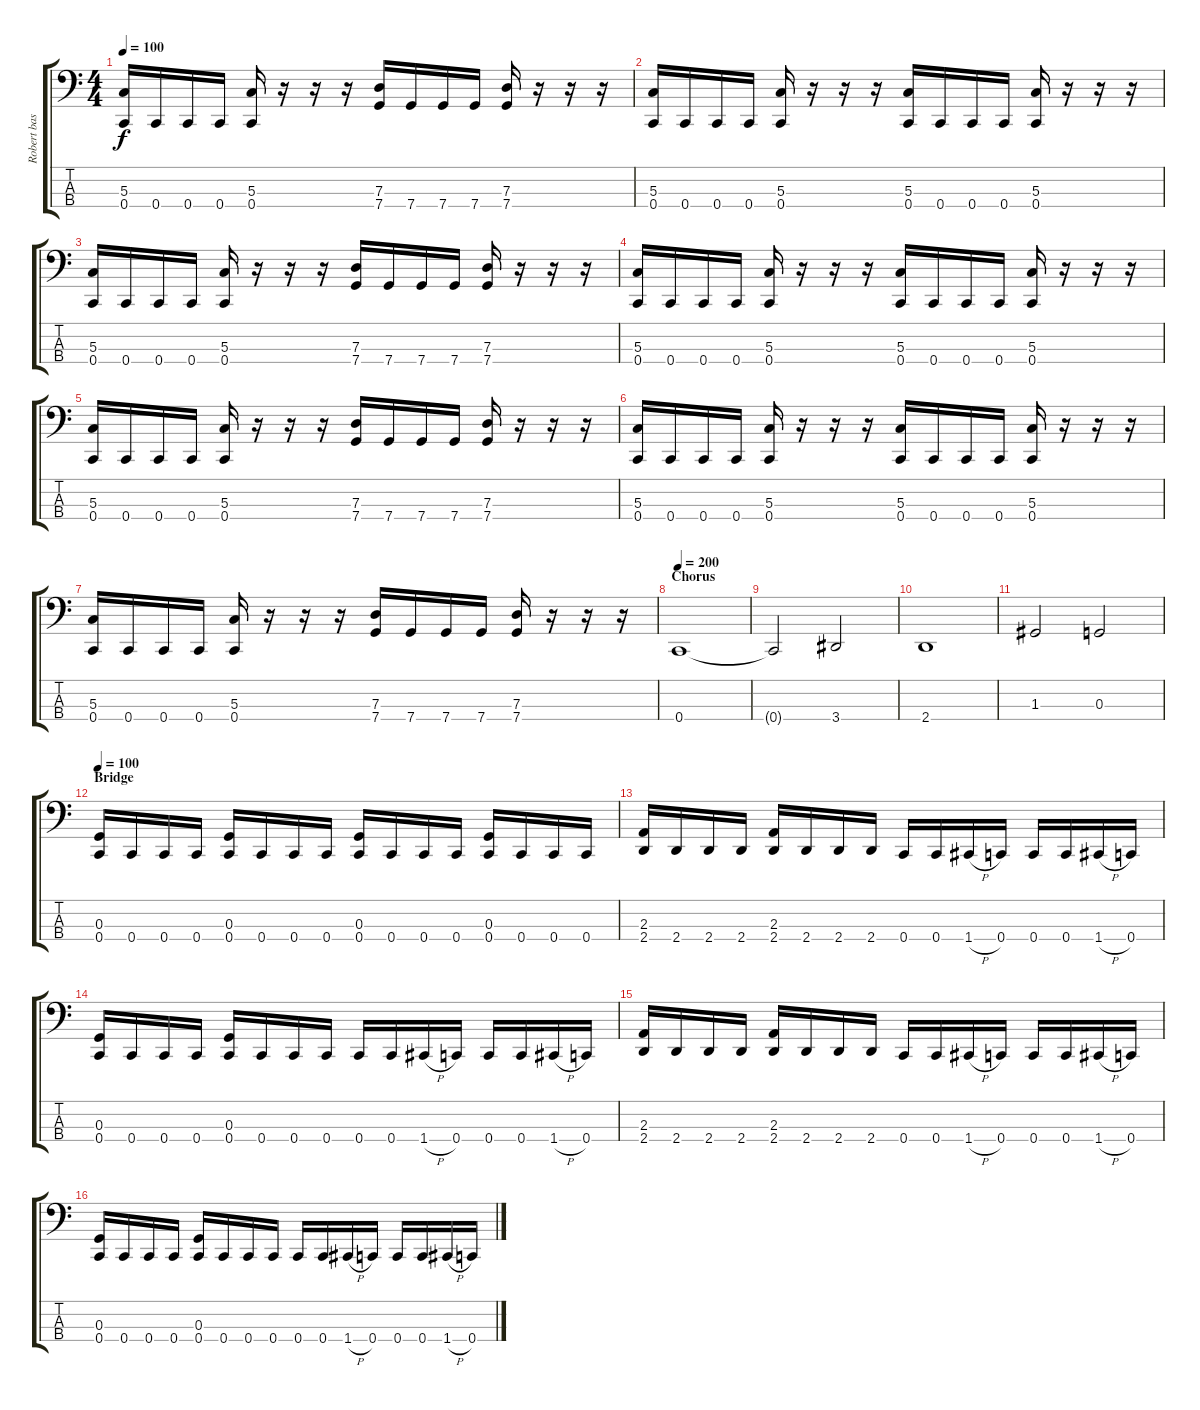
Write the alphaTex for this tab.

\track ("Robert bass" "Robert bas") {instrument electricbassfinger}
\staff {score tabs}
\tuning (F2 C2 G1 C1) {hide}
\ts (4 4)
\tempo 100
\clef f4
\ks c
(5.3 0.4).16{dy f} 0.4.16 0.4.16 0.4.16 (5.3 0.4).16 r.16 r.16 r.16 (7.3 7.4).16 7.4.16 7.4.16 7.4.16 (7.3 7.4).16 r.16 r.16 r.16 |
(5.3 0.4).16 0.4.16 0.4.16 0.4.16 (5.3 0.4).16 r.16 r.16 r.16 (5.3 0.4).16 0.4.16 0.4.16 0.4.16 (5.3 0.4).16 r.16 r.16 r.16 |
(5.3 0.4).16 0.4.16 0.4.16 0.4.16 (5.3 0.4).16 r.16 r.16 r.16 (7.3 7.4).16 7.4.16 7.4.16 7.4.16 (7.3 7.4).16 r.16 r.16 r.16 |
(5.3 0.4).16 0.4.16 0.4.16 0.4.16 (5.3 0.4).16 r.16 r.16 r.16 (5.3 0.4).16 0.4.16 0.4.16 0.4.16 (5.3 0.4).16 r.16 r.16 r.16 |
(5.3 0.4).16 0.4.16 0.4.16 0.4.16 (5.3 0.4).16 r.16 r.16 r.16 (7.3 7.4).16 7.4.16 7.4.16 7.4.16 (7.3 7.4).16 r.16 r.16 r.16 |
(5.3 0.4).16 0.4.16 0.4.16 0.4.16 (5.3 0.4).16 r.16 r.16 r.16 (5.3 0.4).16 0.4.16 0.4.16 0.4.16 (5.3 0.4).16 r.16 r.16 r.16 |
(5.3 0.4).16 0.4.16 0.4.16 0.4.16 (5.3 0.4).16 r.16 r.16 r.16 (7.3 7.4).16 7.4.16 7.4.16 7.4.16 (7.3 7.4).16 r.16 r.16 r.16 |
\section ("" "Chorus")
\tempo 200
0.4.1 |
0.4{t}.2 3.4.2 |
2.4.1 |
1.3.2 0.3.2 |
\section ("" "Bridge")
\tempo 100
(0.3 0.4).16 0.4.16 0.4.16 0.4.16 (0.3 0.4).16 0.4.16 0.4.16 0.4.16 (0.3 0.4).16 0.4.16 0.4.16 0.4.16 (0.3 0.4).16 0.4.16 0.4.16 0.4.16 |
(2.3 2.4).16 2.4.16 2.4.16 2.4.16 (2.3 2.4).16 2.4.16 2.4.16 2.4.16 0.4.16 0.4.16 1.4{h}.16 0.4.16 0.4.16 0.4.16 1.4{h}.16 0.4.16 |
(0.3 0.4).16 0.4.16 0.4.16 0.4.16 (0.3 0.4).16 0.4.16 0.4.16 0.4.16 0.4.16 0.4.16 1.4{h}.16 0.4.16 0.4.16 0.4.16 1.4{h}.16 0.4.16 |
(2.3 2.4).16 2.4.16 2.4.16 2.4.16 (2.3 2.4).16 2.4.16 2.4.16 2.4.16 0.4.16 0.4.16 1.4{h}.16 0.4.16 0.4.16 0.4.16 1.4{h}.16 0.4.16 |
(0.3 0.4).16 0.4.16 0.4.16 0.4.16 (0.3 0.4).16 0.4.16 0.4.16 0.4.16 0.4.16 0.4.16 1.4{h}.16 0.4.16 0.4.16 0.4.16 1.4{h}.16 0.4.16
